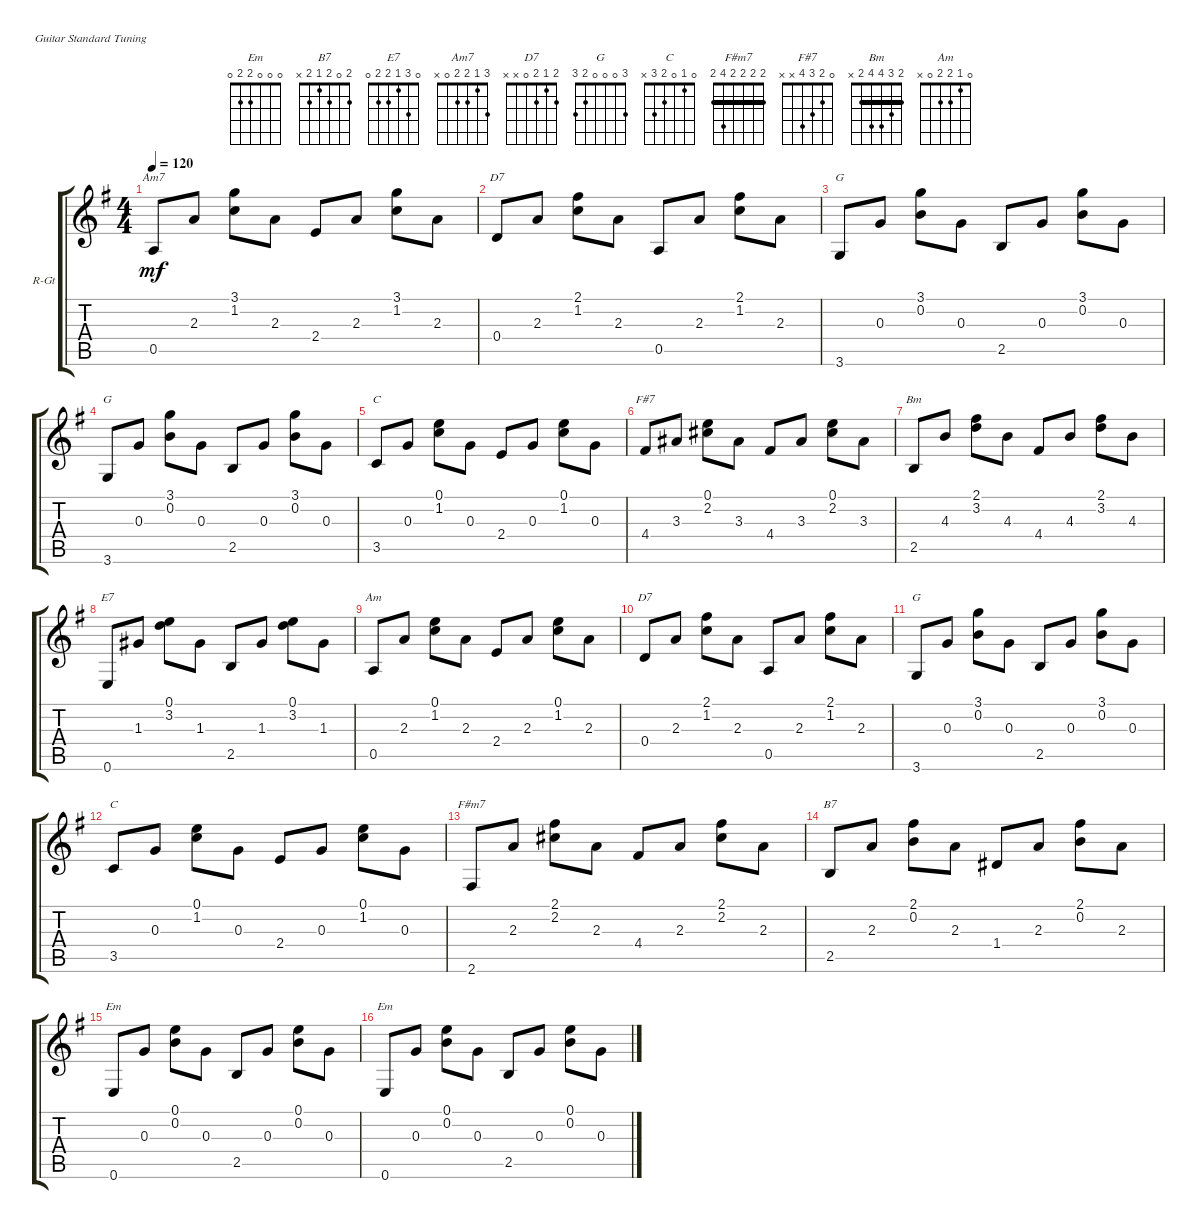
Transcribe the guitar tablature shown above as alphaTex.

\defaultSystemsLayout 4
\bracketExtendMode groupsimilarinstruments
\firstSystemTrackNameOrientation horizontal
\otherSystemsTrackNameOrientation horizontal
\track ("Rhythm Guitar" "R-Gt") {instrument acousticguitarsteel}
\staff {score tabs}
\tuning (E4 B3 G3 D3 A2 E2)
\chord ("Em" 0 0 0 2 2 0)
\chord ("B7" 2 0 2 1 2 x)
\chord ("E7" 0 3 1 2 2 0)
\chord ("Am7" 3 1 2 2 0 x)
\chord ("D7" 2 1 2 0 x x)
\chord ("G" 3 0 0 0 2 3)
\chord ("C" 0 1 0 2 3 x)
\chord ("F#m7" 2 2 2 2 4 2) {barre (2 2 2 2)}
\chord ("F#7" 0 2 3 4 x x)
\chord ("Bm" 2 3 4 4 2 x) {barre 2}
\chord ("Am" 0 1 2 2 0 x)
\ts (4 4)
\tempo 120
\clef g2
\ks eminor
0.5.8{ch "Am7" dy mf} 2.3.8 (1.2 3.1).8 2.3.8 2.4.8 2.3.8 (1.2 3.1).8 2.3.8 |
0.4.8{ch "D7"} 2.3.8 (1.2 2.1).8 2.3.8 0.5.8 2.3.8 (1.2 2.1).8 2.3.8 |
3.6.8{ch "G"} 0.3.8 (0.2 3.1).8 0.3.8 2.5.8 0.3.8 (0.2 3.1).8 0.3.8 |
3.6.8{ch "G"} 0.3.8 (0.2 3.1).8 0.3.8 2.5.8 0.3.8 (0.2 3.1).8 0.3.8 |
3.5.8{ch "C"} 0.3.8 (1.2 0.1).8 0.3.8 2.4.8 0.3.8 (1.2 0.1).8 0.3.8 |
4.4.8{ch "F#7"} 3.3.8 (2.2 0.1).8 3.3.8 4.4.8 3.3.8 (2.2 0.1).8 3.3.8 |
2.5.8{ch "Bm"} 4.3.8 (3.2 2.1).8 4.3.8 4.4.8 4.3.8 (3.2 2.1).8 4.3.8 |
0.6.8{ch "E7"} 1.3.8 (3.2 0.1).8 1.3.8 2.5.8 1.3.8 (3.2 0.1).8 1.3.8 |
0.5.8{ch "Am"} 2.3.8 (1.2 0.1).8 2.3.8 2.4.8 2.3.8 (1.2 0.1).8 2.3.8 |
0.4.8{ch "D7"} 2.3.8 (1.2 2.1).8 2.3.8 0.5.8 2.3.8 (1.2 2.1).8 2.3.8 |
3.6.8{ch "G"} 0.3.8 (0.2 3.1).8 0.3.8 2.5.8 0.3.8 (0.2 3.1).8 0.3.8 |
3.5.8{ch "C"} 0.3.8 (1.2 0.1).8 0.3.8 2.4.8 0.3.8 (1.2 0.1).8 0.3.8 |
2.6.8{ch "F#m7"} 2.3.8 (2.2 2.1).8 2.3.8 4.4.8 2.3.8 (2.2 2.1).8 2.3.8 |
2.5.8{ch "B7"} 2.3.8 (0.2 2.1).8 2.3.8 1.4.8 2.3.8 (0.2 2.1).8 2.3.8 |
0.6.8{ch "Em"} 0.3.8 (0.2 0.1).8 0.3.8 2.5.8 0.3.8 (0.2 0.1).8 0.3.8 |
0.6.8{ch "Em"} 0.3.8 (0.2 0.1).8 0.3.8 2.5.8 0.3.8 (0.2 0.1).8 0.3.8
